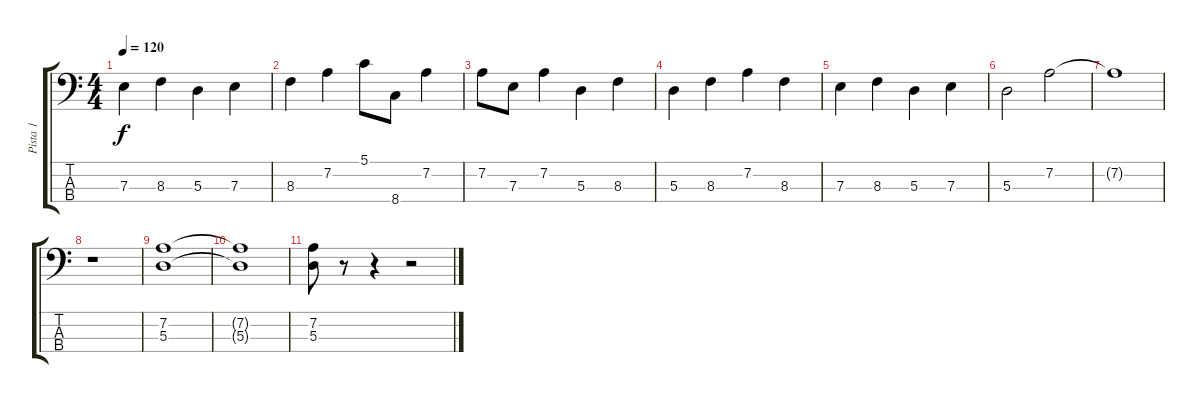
\track ("Pista 1" "Pista 1") {instrument electricbassfinger}
\staff {score tabs}
\tuning (G2 D2 A1 E1) {hide}
\ts (4 4)
\tempo 120
\clef f4
\ks c
7.3.4{dy f} 8.3.4 5.3.4 7.3.4 |
8.3.4 7.2.4 5.1.8 8.4.8 7.2.4 |
7.2.8 7.3.8 7.2.4 5.3.4 8.3.4 |
5.3.4 8.3.4 7.2.4 8.3.4 |
7.3.4 8.3.4 5.3.4 7.3.4 |
5.3.2 7.2.2 |
7.2{t}.1 |
r.1 |
(7.2 5.3).1 |
(7.2{t} 5.3{t}).1 |
(7.2 5.3).8 r.8 r.4 r.2
